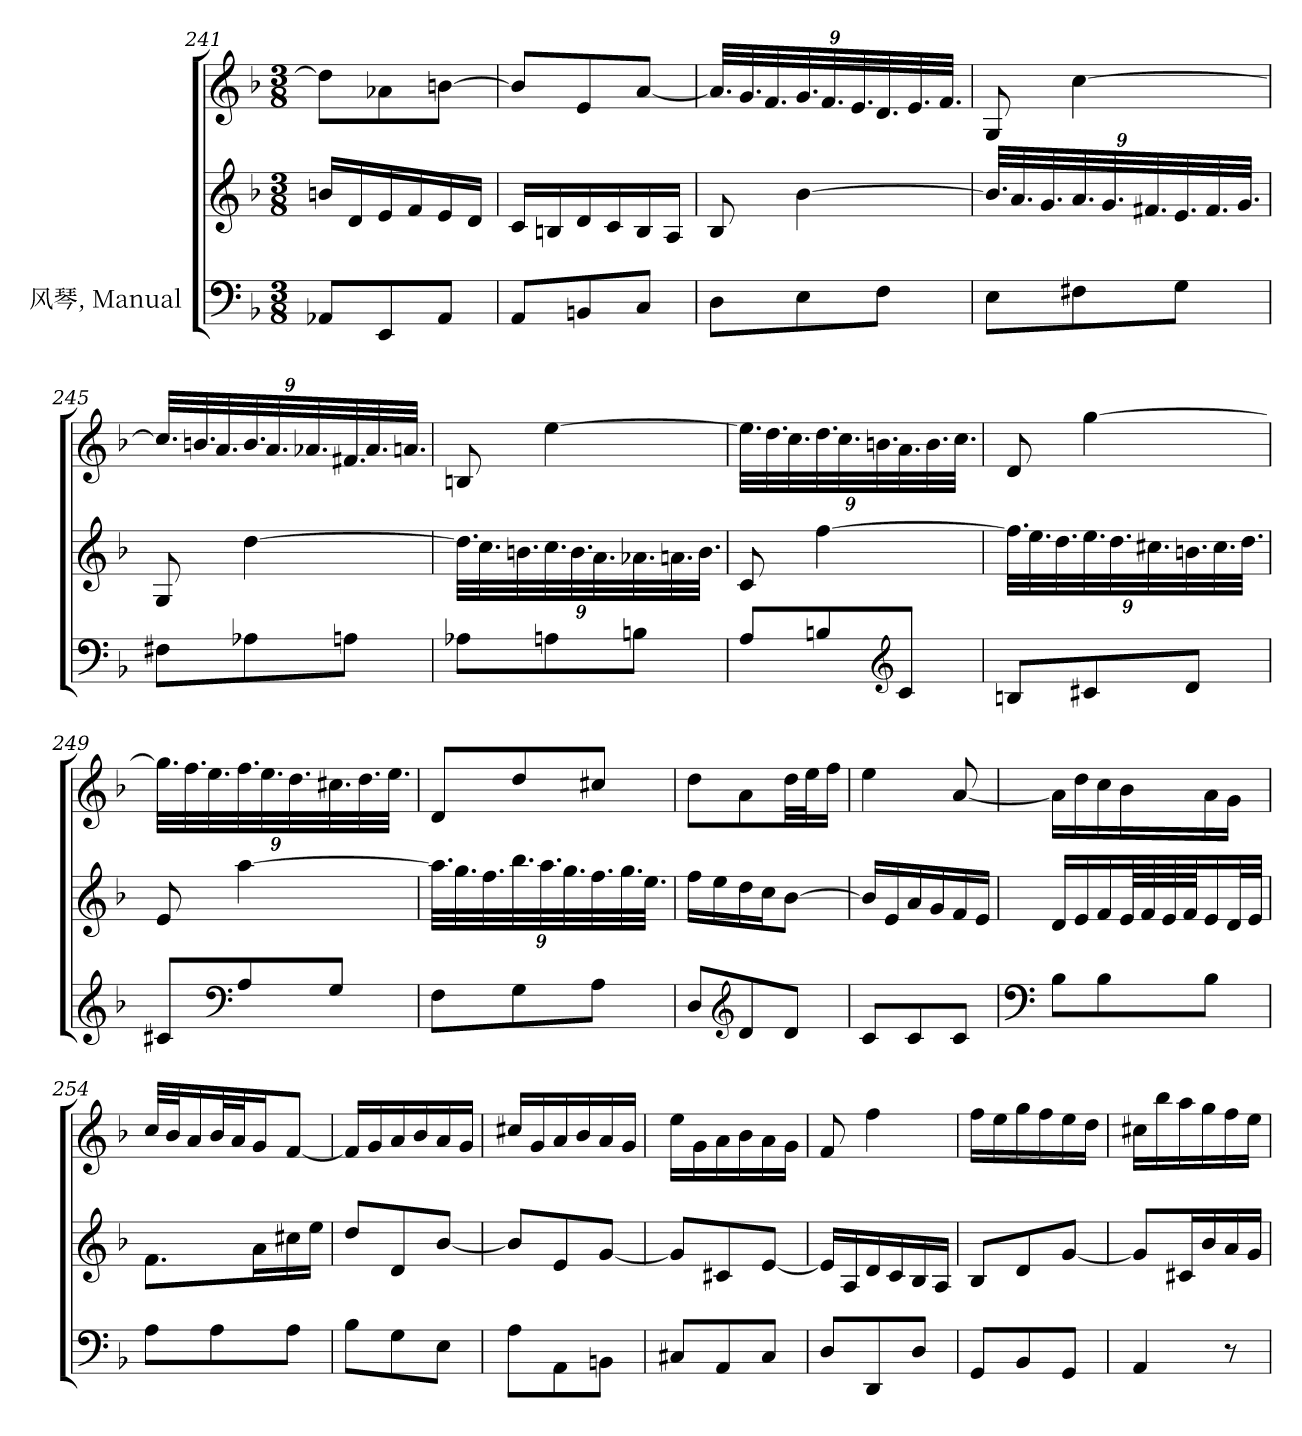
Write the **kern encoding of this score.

**kern	**kern	**kern
*part1	*part1	*part1
*staff3	*staff2	*staff1
*I"风琴, Manual	*	*
*clefF4	*clefG2	*clefG2
*k[b-]	*k[b-]	*k[b-]
*M3/8	*M3/8	*M3/8
=241	=241	=241
8AA-X/L	16bn/LL	8dd\L]
.	16d/	.
8EE/	16e/	8a-X\
.	16f/	.
8AA-/J	16e/	[8bn\J
.	16d/JJ	.
=242	=242	=242
8AA/L	16c/LL	8b/L]
.	16Bn/	.
8BBn/	16d/	8e/
.	16c/	.
8C/J	16B/	[8a/J
.	16A/JJ	.
=243	=243	=243
*	*	*Xbrackettup
8D\L	8B-/	36.a/LLL]
.	.	36.g/
.	.	36.f/
8E\	[4b-\	36.g/
.	.	36.f/
.	.	36.e/
8F\J	.	36.d/
.	.	36.e/
.	.	36.f/JJJ
!!LO:LB:g=z
=244	=244	=244
*	*Xbrackettup	*
8E\L	36.b-/LLL]	8G/
.	36.a/	.
.	36.g/	.
8F#X\	36.a/	[4cc\
.	36.g/	.
.	36.f#X/	.
8G\J	36.e/	.
.	36.f#/	.
.	36.g/JJJ	.
=245	=245	=245
8F#X\L	8G/	36.cc/LLL]
.	.	36.bn/
.	.	36.a/
8A-X\	[4dd\	36.b/
.	.	36.a/
.	.	36.a-X/
8An\J	.	36.f#X/
.	.	36.a-/
.	.	36.an/JJJ
=246	=246	=246
8A-X\L	36.dd\LLL]	8Bn/
.	36.cc\	.
.	36.bn\	.
8An\	36.cc\	[4ee\
.	36.b\	.
.	36.a\	.
8Bn\J	36.a-X\	.
.	36.an\	.
.	36.b\JJJ	.
!!LO:LB:g=z
=247	=247	=247
8A/L	8c/	36.ee\LLL]
.	.	36.dd\
.	.	36.cc\
8Bn/	[4ff\	36.dd\
.	.	36.cc\
.	.	36.bn\
*clefG2	*	*
8c/J	.	36.a\
.	.	36.b\
.	.	36.cc\JJJ
=248	=248	=248
8Bn/L	36.ff\LLL]	8d/
.	36.ee\	.
.	36.dd\	.
8c#X/	36.ee\	[4gg\
.	36.dd\	.
.	36.cc#X\	.
8d/J	36.bn\	.
.	36.cc#\	.
.	36.dd\JJJ	.
=249	=249	=249
8c#X/L	8e/	36.gg\LLL]
.	.	36.ff\
.	.	36.ee\
*clefF4	*	*
8A/	[4aa\	36.ff\
.	.	36.ee\
.	.	36.dd\
8G/J	.	36.cc#X\
.	.	36.dd\
.	.	36.ee\JJJ
!!LO:PB:g=z
=250	=250	=250
8F\L	36.aa\LLL]	8d/L
.	36.gg\	.
.	36.ff\	.
8G\	36.bb-\	8dd/
.	36.aa\	.
.	36.gg\	.
8A\J	36.ff\	8cc#X/J
.	36.gg\	.
.	36.ee\JJJ	.
=251	=251	=251
8D/L	16ff\LL	8dd\L
.	16ee\	.
*clefG2	*	*
8d/	16dd\	8a\
.	16cc\J	.
8d/J	[8b-\J	32dd\LL
.	.	32ee\J
.	.	16ff\JJ
=252	=252	=252
8c/L	16b-/LL]	4ee\
.	16e/	.
8c/	16a/	.
.	16g/	.
8c/J	16f/	[8a/
.	16e/JJ	.
=253	=253	=253
*clefF4	*	*
8B-\L	16d/LL	16a\LL]
.	16e/	16dd\
8B-\	16f/	16cc\
.	64e/LL	16b-\
.	64f/	.
.	64e/	.
.	64f/JJ	.
8B-\J	16e/	16a\
.	32d/L	16g\JJ
.	32e/JJJ	.
!!LO:LB:g=z
=254	=254	=254
8A\L	8.f\L	32cc/LLL
.	.	32b-/J
.	.	16a/
8A\	.	32b-/L
.	.	32a/J
.	16a\L	16g/J
8A\J	16cc#X\	[8f/J
.	16ee\JJ	.
=255	=255	=255
8B-\L	8dd/L	16f/LL]
.	.	16g/
8G\	8d/	16a/
.	.	16b-/
8E\J	[8b-/J	16a/
.	.	16g/JJ
=256	=256	=256
8A\L	8b-/L]	16cc#X/LL
.	.	16g/
8AA\	8e/	16a/
.	.	16b-/
8BBn\J	[8g/J	16a/
.	.	16g/JJ
=257	=257	=257
8C#X/L	8g/L]	16ee\LL
.	.	16g\
8AA/	8c#X/	16a\
.	.	16b-\
8C#/J	[8e/J	16a\
.	.	16g\JJ
=258	=258	=258
8D/L	16e/LL]	8f/
.	16A/	.
8DD/	16d/	4ff\
.	16c/	.
8D/J	16B-/	.
.	16A/JJ	.
=259	=259	=259
8GG/L	8B-/L	16ff\LL
.	.	16ee\
8BB-/	8d/	16gg\
.	.	16ff\
8GG/J	[8g/J	16ee\
.	.	16dd\JJ
!!LO:LB:g=z
=260	=260	=260
4AA/	8g/L]	16cc#X\LL
.	.	16bb-\
.	16c#X/L	16aa\
.	16b-/	16gg\
8r	16a/	16ff\
.	16g/JJ	16ee\JJ
=	=	=
*-	*-	*-
